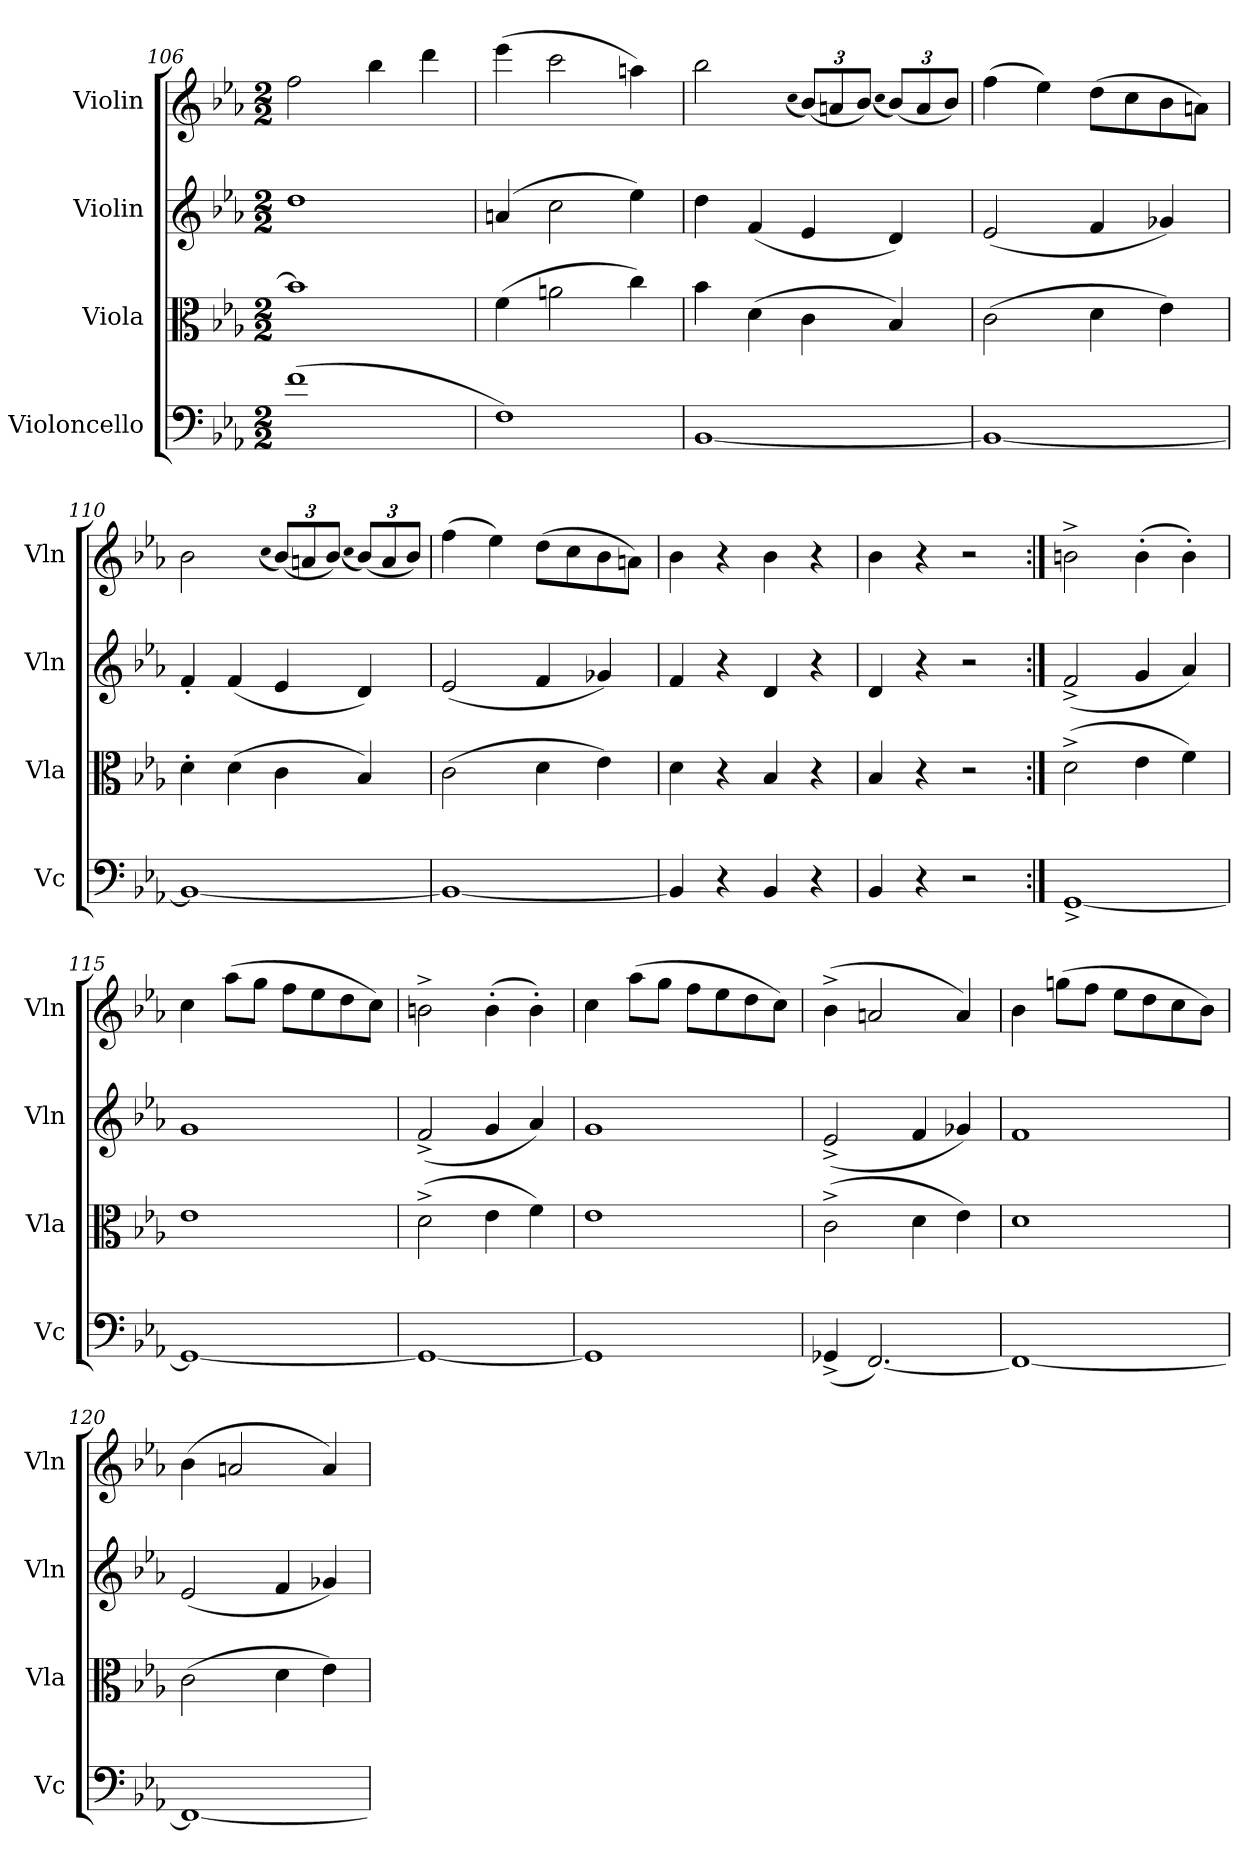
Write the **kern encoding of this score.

**kern	**kern	**kern	**kern
*part4	*part3	*part2	*part1
*staff4	*staff3	*staff2	*staff1
*I"Violoncello	*I"Viola	*I"Violin	*I"Violin
*I'Vc	*I'Vla	*I'Vln	*I'Vln
*clefF4	*clefC3	*clefG2	*clefG2
*k[b-e-a-]	*k[b-e-a-]	*k[b-e-a-]	*k[b-e-a-]
*M2/2	*M2/2	*M2/2	*M2/2
=106	=106	=106	=106
(1f	1b-]	1dd	2ff\
.	.	.	4bb-\
.	.	.	4ddd\
=107	=107	=107	=107
1F)	(4f\	(4an/	(4eee-\
.	2an\	2cc\	2ccc\
.	4cc\)	4ee-\)	4aan\)
=108	=108	=108	=108
[1BB-	4b-\	4dd\	2bb-\
.	(4d\	(4f/	.
.	.	.	(qcc
.	4c\	4e-/	(12b-/L)
.	.	.	12an/
.	.	.	12b-/J)
.	.	.	(qcc
.	4B-/)	4d/)	(12b-/L)
.	.	.	12a/
.	.	.	12b-/J)
=109	=109	=109	=109
1BB-_	(2c\	(2e-/	(4ff\
.	.	.	4ee-\)
.	4d\	4f/	(8dd\L
.	.	.	8cc\
.	4e-\)	4g-X/)	8b-\
.	.	.	8an\J)
=110	=110	=110	=110
1BB-_	4d'\	4f'/	2b-\
.	(4d\	(4f/	.
.	.	.	(qcc
.	4c\	4e-/	(12b-/L)
.	.	.	12an/
.	.	.	12b-/J)
.	.	.	(qcc
.	4B-/)	4d/)	(12b-/L)
.	.	.	12a/
.	.	.	12b-/J)
=111	=111	=111	=111
1BB-_	(2c\	(2e-/	(4ff\
.	.	.	4ee-\)
.	4d\	4f/	(8dd\L
.	.	.	8cc\
.	4e-\)	4g-X/)	8b-\
.	.	.	8an\J)
=112	=112	=112	=112
4BB-/]	4d\	4f/	4b-\
4r	4r	4r	4r
4BB-/	4B-/	4d/	4b-\
4r	4r	4r	4r
=113	=113	=113	=113
4BB-/	4B-/	4d/	4b-\
4r	4r	4r	4r
2r	2r	2r	2r
=114:|!	=114:|!	=114:|!	=114:|!
[1GG^	(2d^\	(2f^/	2bn^\
.	4e-\	4g/	(4b'\
.	4f\)	4a-/)	4b'\)
=115	=115	=115	=115
1GG_	1e-	1g	4cc\
.	.	.	(8aa-\L
.	.	.	8gg\J
.	.	.	8ff\L
.	.	.	8ee-\
.	.	.	8dd\
.	.	.	8cc\J)
=116	=116	=116	=116
1GG_	(2d^\	(2f^/	2bn^\
.	4e-\	4g/	(4b'\
.	4f\)	4a-/)	4b'\)
=117	=117	=117	=117
1GG]	1e-	1g	4cc\
.	.	.	(8aa-\L
.	.	.	8gg\J
.	.	.	8ff\L
.	.	.	8ee-\
.	.	.	8dd\
.	.	.	8cc\J)
=118	=118	=118	=118
(4GG-X^/	(2c^\	(2e-^/	(4b-^\
[2.FF/)	.	.	2an/
.	4d\	4f/	.
.	4e-\)	4g-X/)	4a/)
=119	=119	=119	=119
1FF_	1d	1f	4b-\
.	.	.	(8ggn\L
.	.	.	8ff\J
.	.	.	8ee-\L
.	.	.	8dd\
.	.	.	8cc\
.	.	.	8b-\J)
=120	=120	=120	=120
1FF_	(2c\	(2e-/	(4b-\
.	.	.	2an/
.	4d\	4f/	.
.	4e-\)	4g-X/)	4a/)
=	=	=	=
*-	*-	*-	*-
